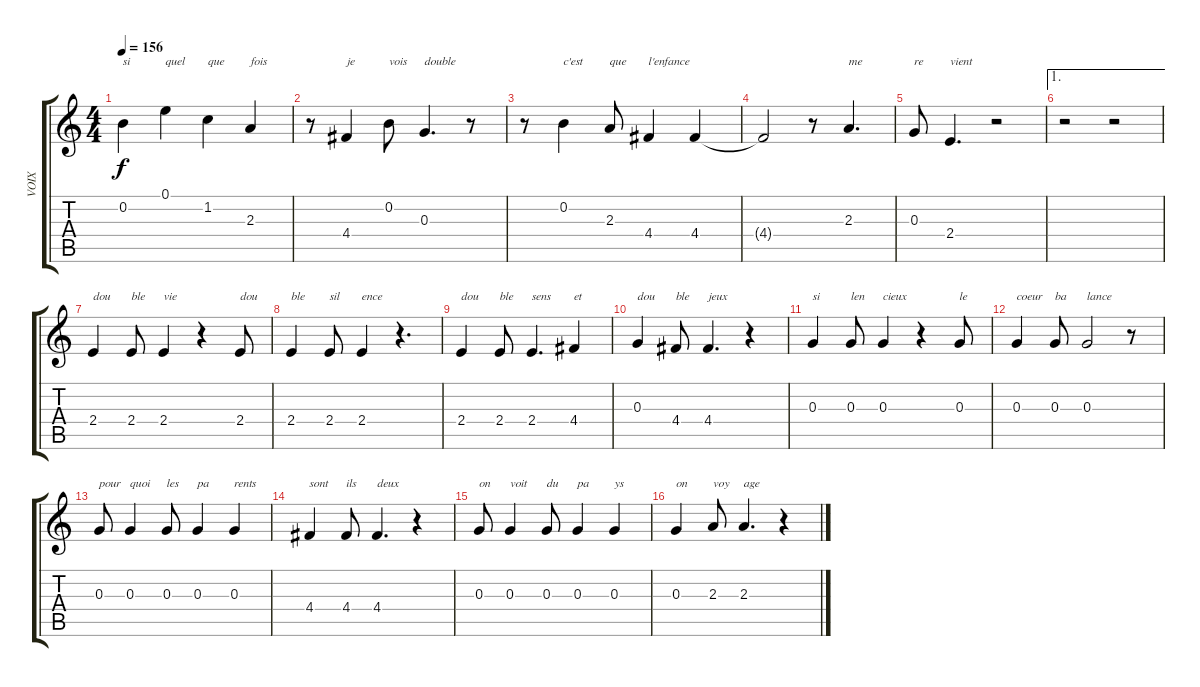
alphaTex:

\track ("VOIX" "VOIX") {instrument acousticguitarsteel}
\staff {score tabs}
\tuning (E4 B3 G3 D3 A2 E2) {hide}
\ts (4 4)
\tempo 156
\clef g2
\ks c
0.2.4{txt "si" dy f} 0.1.4{txt "quel"} 1.2.4{txt "que"} 2.3.4{txt "fois"} |
r.8 4.4.4{txt "je"} 0.2.8{txt "vois"} 0.3.4{d txt "double"} r.8 |
r.8 0.2.4{txt "c'est"} 2.3.8{txt "que"} 4.4.4{txt "l'enfance"} 4.4.4 |
4.4{t}.2 r.8 2.3.4{d txt "me"} |
0.3.8{txt "re"} 2.4.4{d txt "vient"} r.2 |
\ae 1
r.2 r.2 |
2.4.4{txt "dou"} 2.4.8{txt "ble"} 2.4.4{txt "vie"} r.4 2.4.8{txt "dou"} |
2.4.4{txt "ble"} 2.4.8{txt "sil"} 2.4.4{txt "ence"} r.4{d} |
2.4.4{txt "dou"} 2.4.8{txt "ble"} 2.4.4{d txt "sens"} 4.4.4{txt "et"} |
0.3.4{txt "dou"} 4.4.8{txt "ble"} 4.4.4{d txt "jeux"} r.4 |
0.3.4{txt "si"} 0.3.8{txt "len"} 0.3.4{txt "cieux"} r.4 0.3.8{txt "le"} |
0.3.4{txt "coeur"} 0.3.8{txt "ba"} 0.3.2{txt "lance"} r.8 |
0.3.8{txt "pour"} 0.3.4{txt "quoi"} 0.3.8{txt "les"} 0.3.4{txt "pa"} 0.3.4{txt "rents"} |
4.4.4{txt "sont"} 4.4.8{txt "ils"} 4.4.4{d txt "deux"} r.4 |
0.3.8{txt "on"} 0.3.4{txt "voit"} 0.3.8{txt "du"} 0.3.4{txt "pa"} 0.3.4{txt "ys"} |
0.3.4{txt "on"} 2.3.8{txt "voy"} 2.3.4{d txt "age"} r.4
